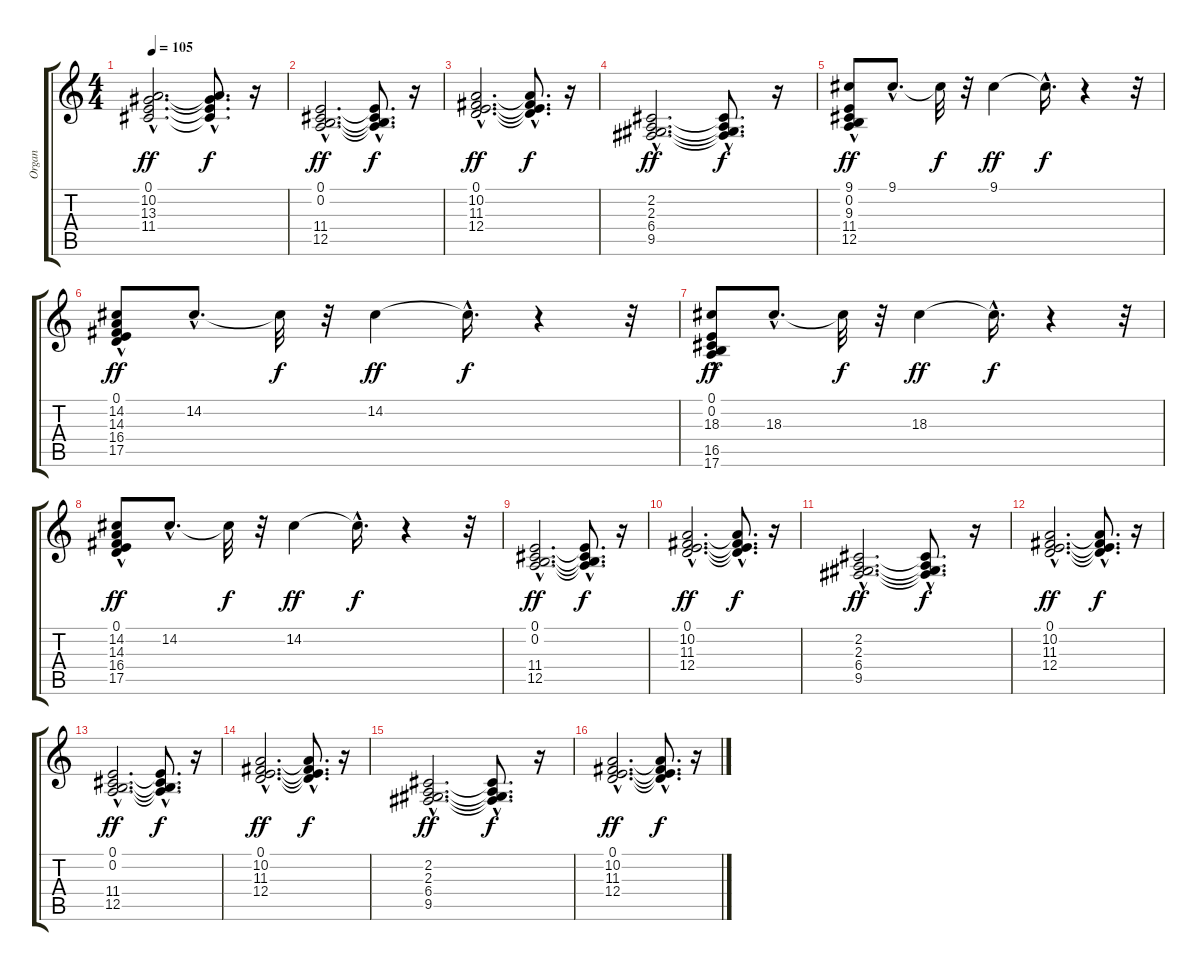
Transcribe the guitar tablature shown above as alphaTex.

\track ("Organ" "Organ") {instrument drawbarorgan}
\staff {score tabs}
\tuning (E4 B3 G3 D3 A2 E2) {hide}
\ts (4 4)
\tempo 105
\clef g2
\ks c
(0.1{hac} 10.2{hac} 13.3{hac} 11.4{hac}).2{d dy ff} (0.1{hac t} 10.2{hac t} 13.3{hac t} 11.4{hac t}).8{d dy f} r.16 |
(0.1{hac} 0.2{hac} 11.4{hac} 12.5{hac}).2{d dy ff} (0.1{hac t} 0.2{hac t} 11.4{hac t} 12.5{hac t}).8{d dy f} r.16 |
(0.1{hac} 10.2{hac} 11.3{hac} 12.4{hac}).2{d dy ff} (0.1{hac t} 10.2{hac t} 11.3{hac t} 12.4{hac t}).8{d dy f} r.16 |
(2.2{hac} 2.3{hac} 6.4{hac} 9.5{hac}).2{d dy ff} (2.2{hac t} 2.3{hac t} 6.4{hac t} 9.5{hac t}).8{d dy f} r.16 |
(9.1 0.2{hac} 9.3{hac} 11.4{hac} 12.5{hac}).8{dy ff} 9.1{hac}.8{d} 9.1{t}.32{dy f} r.32 9.1.4{dy ff} 9.1{hac t}.16{d dy f} r.4 r.32 |
(0.1{hac} 14.2 14.3{hac} 16.4{hac} 17.5{hac}).8{dy ff} 14.2{hac}.8{d} 14.2{t}.32{dy f} r.32 14.2.4{dy ff} 14.2{hac t}.16{d dy f} r.4 r.32 |
(0.1{hac} 0.2{hac} 18.3 16.5{hac} 17.6{hac}).8{dy ff} 18.3{hac}.8{d} 18.3{t}.32{dy f} r.32 18.3.4{dy ff} 18.3{hac t}.16{d dy f} r.4 r.32 |
(0.1{hac} 14.2 14.3{hac} 16.4{hac} 17.5{hac}).8{dy ff} 14.2{hac}.8{d} 14.2{t}.32{dy f} r.32 14.2.4{dy ff} 14.2{hac t}.16{d dy f} r.4 r.32 |
(0.1{hac} 0.2{hac} 11.4{hac} 12.5{hac}).2{d dy ff} (0.1{hac t} 0.2{hac t} 11.4{hac t} 12.5{hac t}).8{d dy f} r.16 |
(0.1{hac} 10.2{hac} 11.3{hac} 12.4{hac}).2{d dy ff} (0.1{hac t} 10.2{hac t} 11.3{hac t} 12.4{hac t}).8{d dy f} r.16 |
(2.2{hac} 2.3{hac} 6.4{hac} 9.5{hac}).2{d dy ff} (2.2{hac t} 2.3{hac t} 6.4{hac t} 9.5{hac t}).8{d dy f} r.16 |
(0.1{hac} 10.2{hac} 11.3{hac} 12.4{hac}).2{d dy ff} (0.1{hac t} 10.2{hac t} 11.3{hac t} 12.4{hac t}).8{d dy f} r.16 |
(0.1{hac} 0.2{hac} 11.4{hac} 12.5{hac}).2{d dy ff} (0.1{hac t} 0.2{hac t} 11.4{hac t} 12.5{hac t}).8{d dy f} r.16 |
(0.1{hac} 10.2{hac} 11.3{hac} 12.4{hac}).2{d dy ff} (0.1{hac t} 10.2{hac t} 11.3{hac t} 12.4{hac t}).8{d dy f} r.16 |
(2.2{hac} 2.3{hac} 6.4{hac} 9.5{hac}).2{d dy ff} (2.2{hac t} 2.3{hac t} 6.4{hac t} 9.5{hac t}).8{d dy f} r.16 |
(0.1{hac} 10.2{hac} 11.3{hac} 12.4{hac}).2{d dy ff} (0.1{hac t} 10.2{hac t} 11.3{hac t} 12.4{hac t}).8{d dy f} r.16
